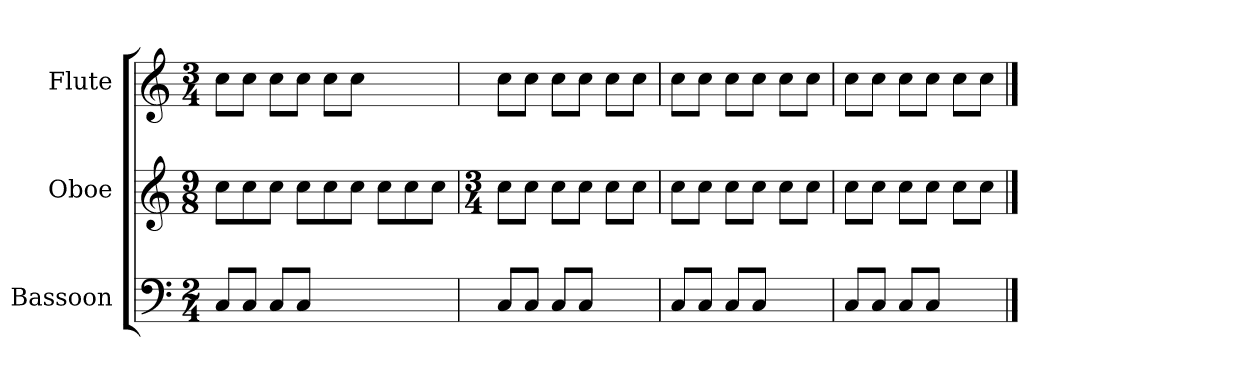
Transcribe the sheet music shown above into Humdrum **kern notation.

**kern	**kern	**kern
*part3	*part2	*part1
*staff3	*staff2	*staff1
*I"Bassoon	*I"Oboe	*I"Flute
*I'Bsn.	*I'Ob.	*I'Fl.
*clefF4	*clefG2	*clefG2
*k[]	*k[]	*k[]
*M2/4	*M9/8	*M3/4
=1	=1	=1
8C/L	8cc\L	8cc\L
8C/J	8cc\	8cc\J
8C/L	8cc\J	8cc\L
8C/J	8cc\L	8cc\J
2ryy	8cc\	8cc\L
.	8cc\J	8cc\J
.	8cc\L	4.ryy
.	8cc\	.
8ryy	8cc\J	.
=2	=2	=2
*	*M3/4	*
8C/L	8cc\L	8cc\L
8C/J	8cc\J	8cc\J
8C/L	8cc\L	8cc\L
8C/J	8cc\J	8cc\J
4ryy	8cc\L	8cc\L
.	8cc\J	8cc\J
=3	=3	=3
8C/L	8cc\L	8cc\L
8C/J	8cc\J	8cc\J
8C/L	8cc\L	8cc\L
8C/J	8cc\J	8cc\J
4ryy	8cc\L	8cc\L
.	8cc\J	8cc\J
=4	=4	=4
8C/L	8cc\L	8cc\L
8C/J	8cc\J	8cc\J
8C/L	8cc\L	8cc\L
8C/J	8cc\J	8cc\J
4ryy	8cc\L	8cc\L
.	8cc\J	8cc\J
==	==	==
*-	*-	*-
